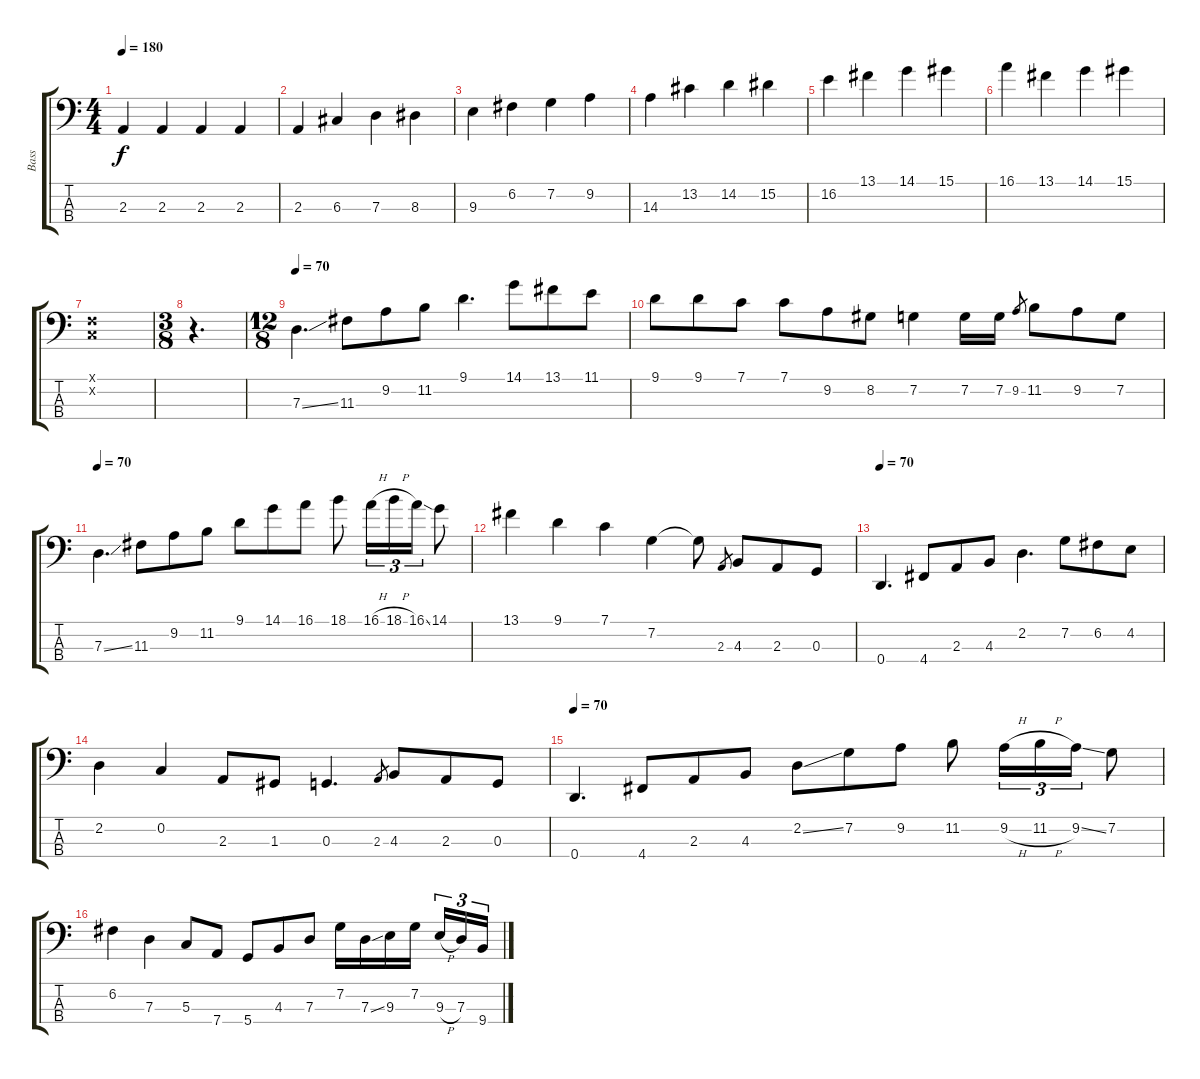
\track ("Bass" "Bass") {instrument electricbassfinger}
\staff {score tabs}
\tuning (F2 C2 G1 D1) {hide}
\ts (4 4)
\tempo 180
\clef f4
\ks c
2.3.4{dy f} 2.3.4 2.3.4 2.3.4 |
2.3.4 6.3.4 7.3.4 8.3.4 |
9.3.4 6.2.4 7.2.4 9.2.4 |
14.3.4 13.2.4 14.2.4 15.2.4 |
16.2.4 13.1.4 14.1.4 15.1.4 |
16.1.4 13.1.4 14.1.4 15.1.4 |
(0.1{x} 0.2{x}).1 |
\ts (3 8)
r.4{d} |
\ts (12 8)
\tempo 70
7.3{ss}.4{d} 11.3.8 9.2.8 11.2.8 9.1.4{d} 14.1.8 13.1.8 11.1.8 |
9.1.8 9.1.8 7.1.8 7.1.8 9.2.8 8.2.8 7.2.4 7.2.16 7.2.16 9.2.8{gr} 11.2.8 9.2.8 7.2.8 |
\tempo 70
7.3{ss}.4{d} 11.3.8 9.2.8 11.2.8 9.1.8 14.1.8 16.1.8 18.1.8 16.1{h}.16{tu (3 2)} 18.1{h}.16{tu (3 2)} 16.1{ss}.16{tu (3 2)} 14.1.8 |
13.1.4 9.1.4 7.1.4 7.2.4 7.2{t}.8 2.3.8{gr} 4.3.8 2.3.8 0.3.8 |
\tempo 70
0.4.4{d} 4.4.8 2.3.8 4.3.8 2.2.4{d} 7.2.8 6.2.8 4.2.8 |
2.2.4 0.2.4 2.3.8 1.3.8 0.3.4{d} 2.3.8{gr} 4.3.8 2.3.8 0.3.8 |
\tempo 70
0.4.4{d} 4.4.8 2.3.8 4.3.8 2.2{ss}.8 7.2.8 9.2.8 11.2.8 9.2{h}.16{tu (3 2)} 11.2{h}.16{tu (3 2)} 9.2{ss}.16{tu (3 2)} 7.2.8 |
6.2.4 7.3.4 5.3.8 7.4.8 5.4.8 4.3.8 7.3.8 7.2.16 7.3{ss}.16 9.3.16 7.2.16 9.3{h}.16{tu (3 2)} 7.3.16{tu (3 2)} 9.4.16{tu (3 2)}
